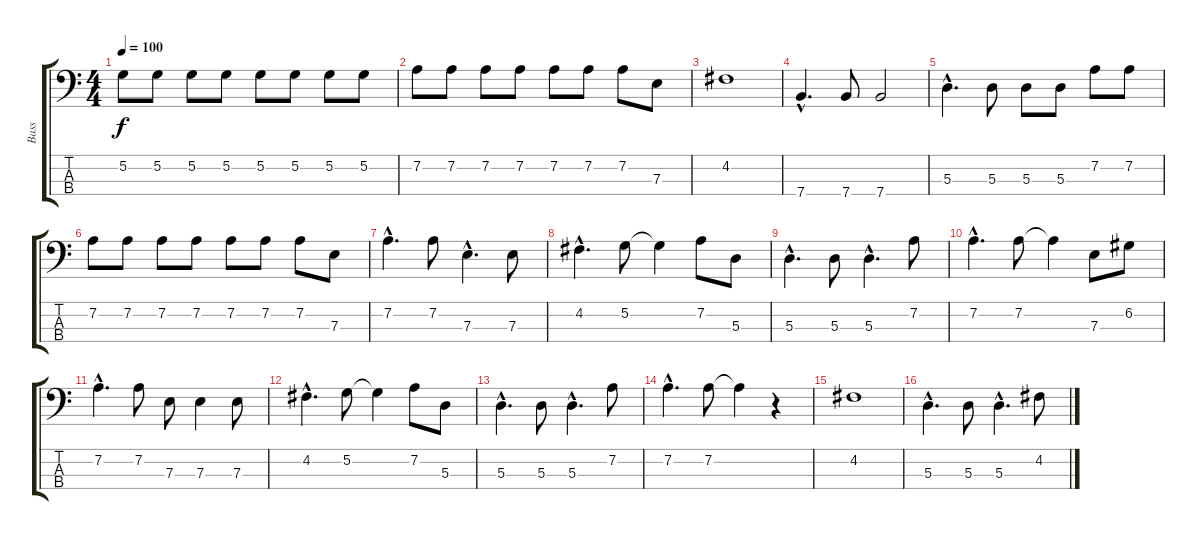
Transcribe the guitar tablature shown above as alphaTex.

\track ("Bass" "Bass") {instrument electricbassfinger}
\staff {score tabs}
\tuning (G2 D2 A1 E1) {hide}
\ts (4 4)
\tempo 100
\clef f4
\ks c
5.2.8{dy f} 5.2.8 5.2.8 5.2.8 5.2.8 5.2.8 5.2.8 5.2.8 |
7.2.8 7.2.8 7.2.8 7.2.8 7.2.8 7.2.8 7.2.8 7.3.8 |
4.2.1 |
7.4{hac}.4{d} 7.4.8 7.4.2 |
5.3{hac}.4{d} 5.3.8 5.3.8 5.3.8 7.2.8 7.2.8 |
7.2.8 7.2.8 7.2.8 7.2.8 7.2.8 7.2.8 7.2.8 7.3.8 |
7.2{hac}.4{d} 7.2.8 7.3{hac}.4{d} 7.3.8 |
4.2{hac}.4{d} 5.2.8 5.2{t}.4 7.2.8 5.3.8 |
5.3{hac}.4{d} 5.3.8 5.3{hac}.4{d} 7.2.8 |
7.2{hac}.4{d} 7.2.8 7.2{t}.4 7.3.8 6.2.8 |
7.2{hac}.4{d} 7.2.8 7.3.8 7.3.4 7.3.8 |
4.2{hac}.4{d} 5.2.8 5.2{t}.4 7.2.8 5.3.8 |
5.3{hac}.4{d} 5.3.8 5.3{hac}.4{d} 7.2.8 |
7.2{hac}.4{d} 7.2.8 7.2{t}.4 r.4 |
4.2.1 |
5.3{hac}.4{d} 5.3.8 5.3{hac}.4{d} 4.2.8
